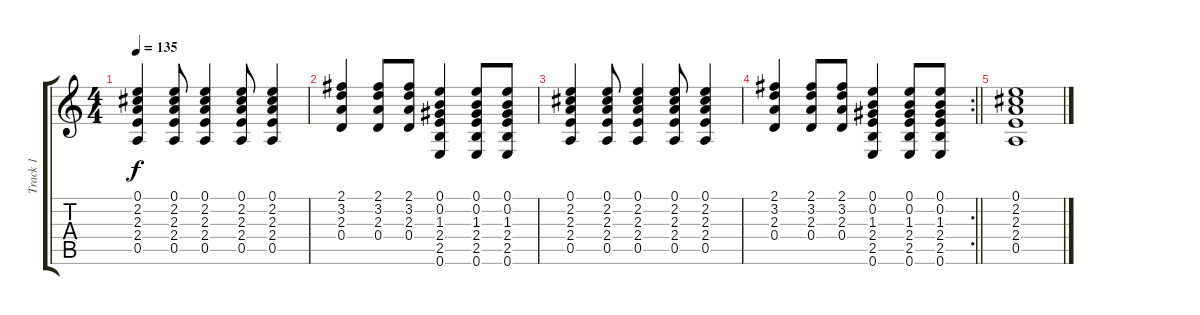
\track ("Track 1" "Track 1") {instrument acousticguitarsteel}
\staff {score tabs}
\tuning (E4 B3 G3 D3 A2 E2) {hide}
\ts (4 4)
\tempo 135
\clef g2
\ks c
(0.1 2.2 2.3 2.4 0.5).4{dy f} (0.1 2.2 2.3 2.4 0.5).8 (0.1 2.2 2.3 2.4 0.5).4 (0.1 2.2 2.3 2.4 0.5).8 (0.1 2.2 2.3 2.4 0.5).4 |
(2.1 3.2 2.3 0.4).4 (2.1 3.2 2.3 0.4).8 (2.1 3.2 2.3 0.4).8 (0.1 0.2 1.3 2.4 2.5 0.6).4 (0.1 0.2 1.3 2.4 2.5 0.6).8 (0.1 0.2 1.3 2.4 2.5 0.6).8 |
(0.1 2.2 2.3 2.4 0.5).4 (0.1 2.2 2.3 2.4 0.5).8 (0.1 2.2 2.3 2.4 0.5).4 (0.1 2.2 2.3 2.4 0.5).8 (0.1 2.2 2.3 2.4 0.5).4 |
\rc 2
\barLineRight lightlight
(2.1 3.2 2.3 0.4).4 (2.1 3.2 2.3 0.4).8 (2.1 3.2 2.3 0.4).8 (0.1 0.2 1.3 2.4 2.5 0.6).4 (0.1 0.2 1.3 2.4 2.5 0.6).8 (0.1 0.2 1.3 2.4 2.5 0.6).8 |
(0.1 2.2 2.3 2.4 0.5).1
